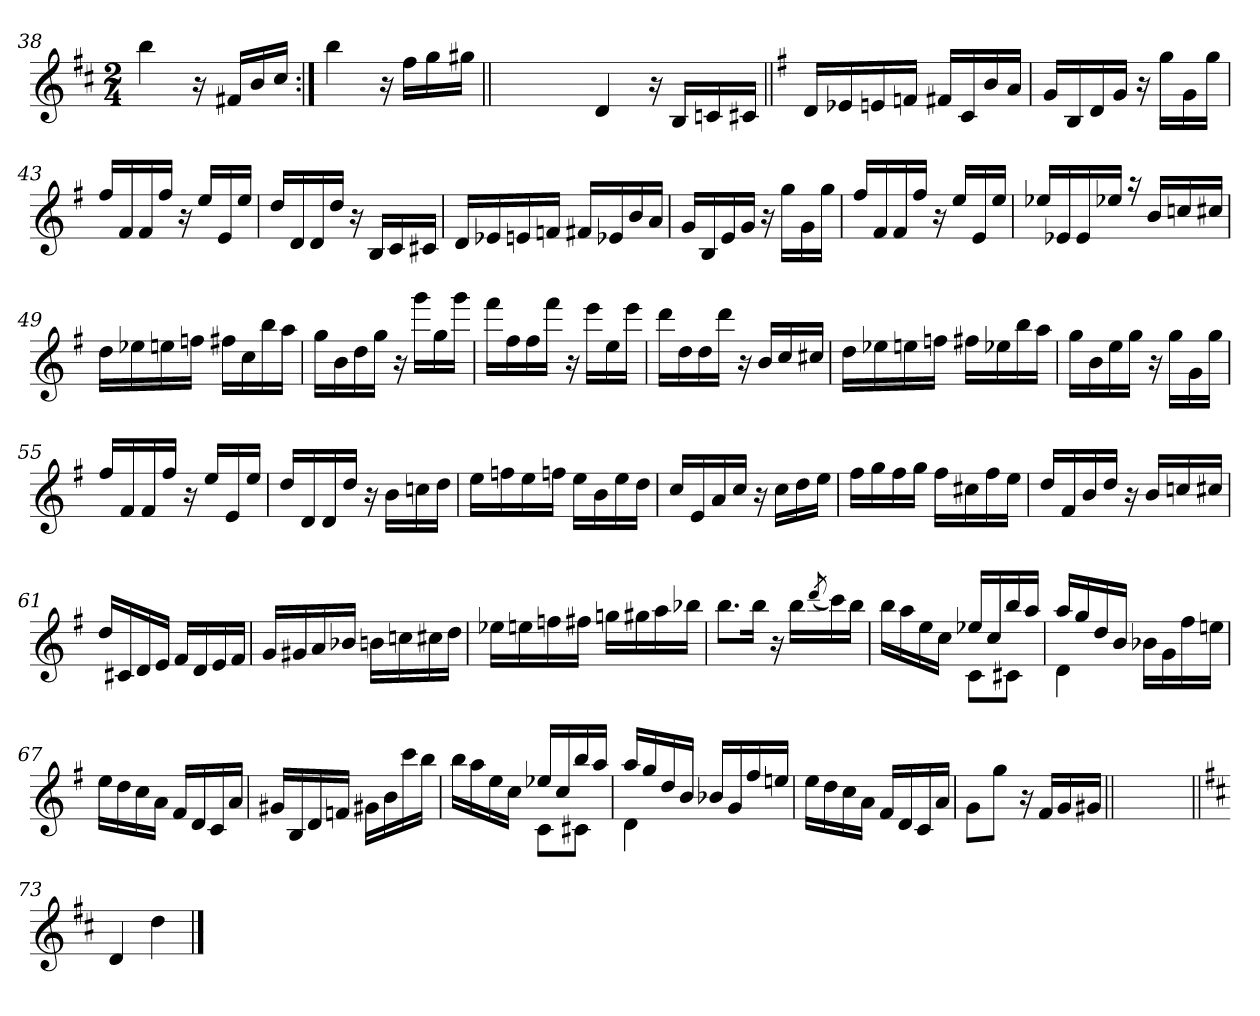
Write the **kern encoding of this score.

**kern
*part1
*staff1
*clefG2
*k[f#c#]
*D:
*M2/4
=38
4bb\
16r
16f#X/LL
16b/
16cc#/JJ
=39:|!
4bb\
16r
16ff#\LL
16gg\
16gg#X\JJ
=39X391||
2ryy
!!LO:PB:g=z
=40-
4d/
16r
16B/LL
16cn/
16c#X/JJ
=41||
*k[f#]
*G:
16d/LL
16e-X/
16en/
16fn/JJ
16f#X/LL
16c/
16b/
16a/JJ
=42
16g/LL
16B/
16d/
16g/JJ
16r
16gg\LL
16g\
16gg\JJ
=43
16ff#/LL
16f#/
16f#/
16ff#/JJ
16r
16ee/LL
16e/
16ee/JJ
!!LO:LB:g=z
=44
16dd/LL
16d/
16d/
16dd/JJ
16r
16B/LL
16c/
16c#X/JJ
=45
16d/LL
16e-X/
16en/
16fn/JJ
16f#X/LL
16e-X/
16b/
16a/JJ
=46
16g/LL
16B/
16e/
16g/JJ
16r
16gg\LL
16g\
16gg\JJ
=47
16ff#/LL
16f#/
16f#/
16ff#/JJ
16r
16ee/LL
16e/
16ee/JJ
!!LO:LB:g=z
=48
16ee-X/LL
16e-X/
16e-/
16ee-X/JJ
16raa
16b/LL
16ccn/
16cc#X/JJ
=49
16dd\LL
16ee-X\
16een\
16ffn\JJ
16ff#X\LL
16cc\
16bb\
16aa\JJ
=50
16gg\LL
16b\
16dd\
16gg\JJ
16r
16ggg\LL
16gg\
16ggg\JJ
=51
16fff#\LL
16ff#\
16ff#\
16fff#\JJ
16r
16eee\LL
16ee\
16eee\JJ
!!LO:LB:g=z
=52
16ddd\LL
16dd\
16dd\
16ddd\JJ
16r
16b/LL
16cc/
16cc#X/JJ
=53
16dd\LL
16ee-X\
16een\
16ffn\JJ
16ff#X\LL
16ee-X\
16bb\
16aa\JJ
=54
16gg\LL
16b\
16ee\
16gg\JJ
16r
16gg\LL
16g\
16gg\JJ
=55
16ff#/LL
16f#/
16f#/
16ff#/JJ
16r
16ee/LL
16e/
16ee/JJ
!!LO:LB:g=z
=56
16dd/LL
16d/
16d/
16dd/JJ
16r
16b\LL
16ccn\
16dd\JJ
=57
16ee\LL
16ffn\
16ee\
16ffn\JJ
16ee\LL
16b\
16ee\
16dd\JJ
=58
16cc/LL
16e/
16a/
16cc/JJ
16r
16cc\LL
16dd\
16ee\JJ
=59
16ff#\LL
16gg\
16ff#\
16gg\JJ
16ff#\LL
16cc#X\
16ff#\
16ee\JJ
!!LO:LB:g=z
=60
16dd/LL
16f#/
16b/
16dd/JJ
16r
16b/LL
16ccn/
16cc#X/JJ
=61
16dd/LL
16c#X/
16d/
16e/JJ
16f#/LL
16d/
16e/
16f#/JJ
=62
16g/LL
16g#X/
16a/
16b-X/JJ
16bn\LL
16ccn\
16cc#X\
16dd\JJ
=63
16ee-X\LL
16een\
16ffn\
16ff#X\JJ
16ggn\LL
16gg#X\
16aa\
16bb-X\JJ
!!LO:LB:g=z
=64
8.bb\L
16bb\Jk
16r
16bb\LL
(<8qddd/
16ccc\)
16bb\JJ
=65
*^
16bb\LL	4ryy
16aa\	.
16ee\	.
16cc\JJ	.
16ee-X/LL	8c!\L
16cc/	.
16bb/	8c#X!\J
16aa/JJ	.
=66	=66
16aa/LL	4d!\
16gg/	.
16dd/	.
16b/JJ	.
16b-X\LL	4ryy
16g\	.
16ff#\	.
16een\JJ	.
*v	*v
=67
16ee\LL
16dd\
16cc\
16a\JJ
16f#/LL
16d/
16c/
16a/JJ
!!LO:LB:g=z
=68
16g#X/LL
16B/
16d/
16fn/JJ
16g#X\LL
16b\
16ccc\
16bb\JJ
=69
*^
16bb\LL	4ryy
16aa\	.
16ee\	.
16cc\JJ	.
16ee-X/LL	8c!\L
16cc/	.
16bb/	8c#X!\J
16aa/JJ	.
=70	=70
16aa/LL	4d!\
16gg/	.
16dd/	.
16b/JJ	.
16b-X/LL	4ryy
16g/	.
16ff#/	.
16een/JJ	.
*v	*v
=71
16ee\LL
16dd\
16cc\
16a\JJ
16f#/LL
16d/
16c/
16a/JJ
!!LO:LB:g=z
=72
8g\L
8gg\J
16r
16f#/LL
16g/
16g#X/JJ
=72X722||
2ryy
=73||
*k[f#c#]
*D:
4d/
4dd\
==
*-
